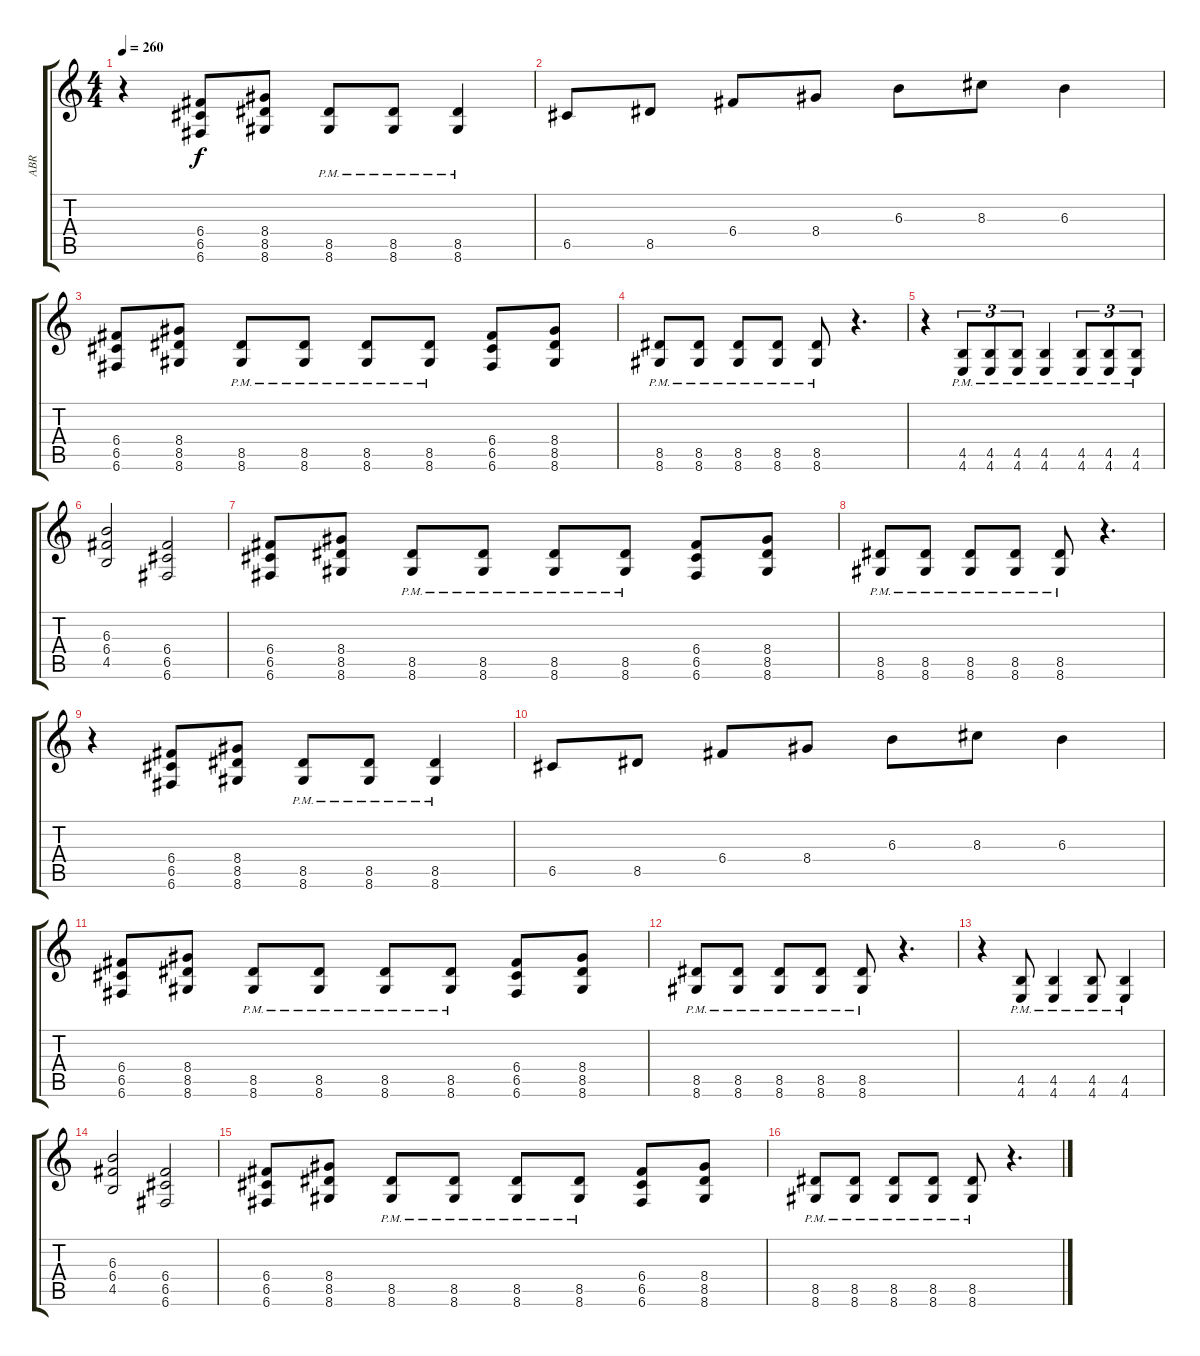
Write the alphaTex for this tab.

\track ("ABR" "ABR") {instrument distortionguitar}
\staff {score tabs}
\tuning (D4 A3 F3 C3 G2 C2) {hide}
\ts (4 4)
\tempo 260
\clef g2
\ks c
r.4{dy f} (6.4 6.5 6.6).8 (8.4 8.5 8.6).8 (8.5{pm} 8.6{pm}).8 (8.5{pm} 8.6{pm}).8 (8.5{pm} 8.6{pm}).4 |
6.5.8 8.5.8 6.4.8 8.4.8 6.3.8 8.3.8 6.3.4 |
(6.4 6.5 6.6).8 (8.4 8.5 8.6).8 (8.5{pm} 8.6{pm}).8 (8.5{pm} 8.6{pm}).8 (8.5{pm} 8.6{pm}).8 (8.5{pm} 8.6{pm}).8 (6.4 6.5 6.6).8 (8.4 8.5 8.6).8 |
(8.5{pm} 8.6{pm}).8 (8.5{pm} 8.6{pm}).8 (8.5{pm} 8.6{pm}).8 (8.5{pm} 8.6{pm}).8 (8.5{pm} 8.6{pm}).8 r.4{d} |
r.4 (4.5{pm} 4.6{pm}).8{tu (3 2)} (4.5{pm} 4.6{pm}).8{tu (3 2)} (4.5{pm} 4.6{pm}).8{tu (3 2)} (4.5{pm} 4.6{pm}).4 (4.5{pm} 4.6{pm}).8{tu (3 2)} (4.5{pm} 4.6{pm}).8{tu (3 2)} (4.5{pm} 4.6{pm}).8{tu (3 2)} |
(6.3 6.4 4.5).2 (6.4 6.5 6.6).2 |
(6.4 6.5 6.6).8 (8.4 8.5 8.6).8 (8.5{pm} 8.6{pm}).8 (8.5{pm} 8.6{pm}).8 (8.5{pm} 8.6{pm}).8 (8.5{pm} 8.6{pm}).8 (6.4 6.5 6.6).8 (8.4 8.5 8.6).8 |
(8.5{pm} 8.6{pm}).8 (8.5{pm} 8.6{pm}).8 (8.5{pm} 8.6{pm}).8 (8.5{pm} 8.6{pm}).8 (8.5{pm} 8.6{pm}).8 r.4{d} |
r.4 (6.4 6.5 6.6).8 (8.4 8.5 8.6).8 (8.5{pm} 8.6{pm}).8 (8.5{pm} 8.6{pm}).8 (8.5{pm} 8.6{pm}).4 |
6.5.8 8.5.8 6.4.8 8.4.8 6.3.8 8.3.8 6.3.4 |
(6.4 6.5 6.6).8 (8.4 8.5 8.6).8 (8.5{pm} 8.6{pm}).8 (8.5{pm} 8.6{pm}).8 (8.5{pm} 8.6{pm}).8 (8.5{pm} 8.6{pm}).8 (6.4 6.5 6.6).8 (8.4 8.5 8.6).8 |
(8.5{pm} 8.6{pm}).8 (8.5{pm} 8.6{pm}).8 (8.5{pm} 8.6{pm}).8 (8.5{pm} 8.6{pm}).8 (8.5{pm} 8.6{pm}).8 r.4{d} |
r.4 (4.5{pm} 4.6{pm}).8 (4.5{pm} 4.6{pm}).4 (4.5{pm} 4.6{pm}).8 (4.5{pm} 4.6{pm}).4 |
(6.3 6.4 4.5).2 (6.4 6.5 6.6).2 |
(6.4 6.5 6.6).8 (8.4 8.5 8.6).8 (8.5{pm} 8.6{pm}).8 (8.5{pm} 8.6{pm}).8 (8.5{pm} 8.6{pm}).8 (8.5{pm} 8.6{pm}).8 (6.4 6.5 6.6).8 (8.4 8.5 8.6).8 |
(8.5{pm} 8.6{pm}).8 (8.5{pm} 8.6{pm}).8 (8.5{pm} 8.6{pm}).8 (8.5{pm} 8.6{pm}).8 (8.5{pm} 8.6{pm}).8 r.4{d}
